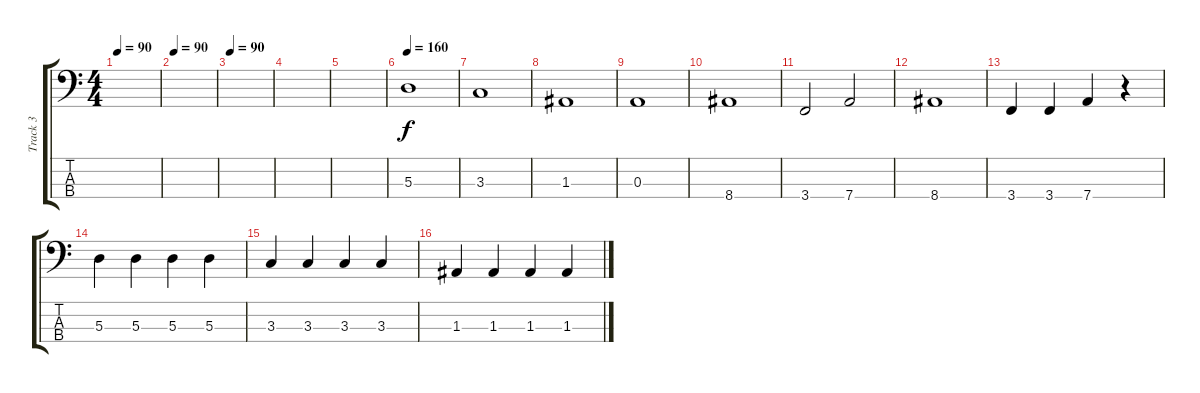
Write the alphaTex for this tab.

\track ("Track 3" "Track 3") {instrument electricbasspick}
\staff {score tabs}
\tuning (G2 D2 A1 D1) {hide}
\ts (4 4)
\tempo 90
\clef f4
\ks c
|
\tempo 90
|
\tempo 90
|
|
|
\tempo 160
5.3.1 |
3.3.1 |
1.3.1 |
0.3.1 |
8.4.1 |
3.4.2 7.4.2 |
8.4.1 |
3.4.4 3.4.4 7.4.4 r.4 |
5.3.4 5.3.4 5.3.4 5.3.4 |
3.3.4 3.3.4 3.3.4 3.3.4 |
1.3.4 1.3.4 1.3.4 1.3.4
